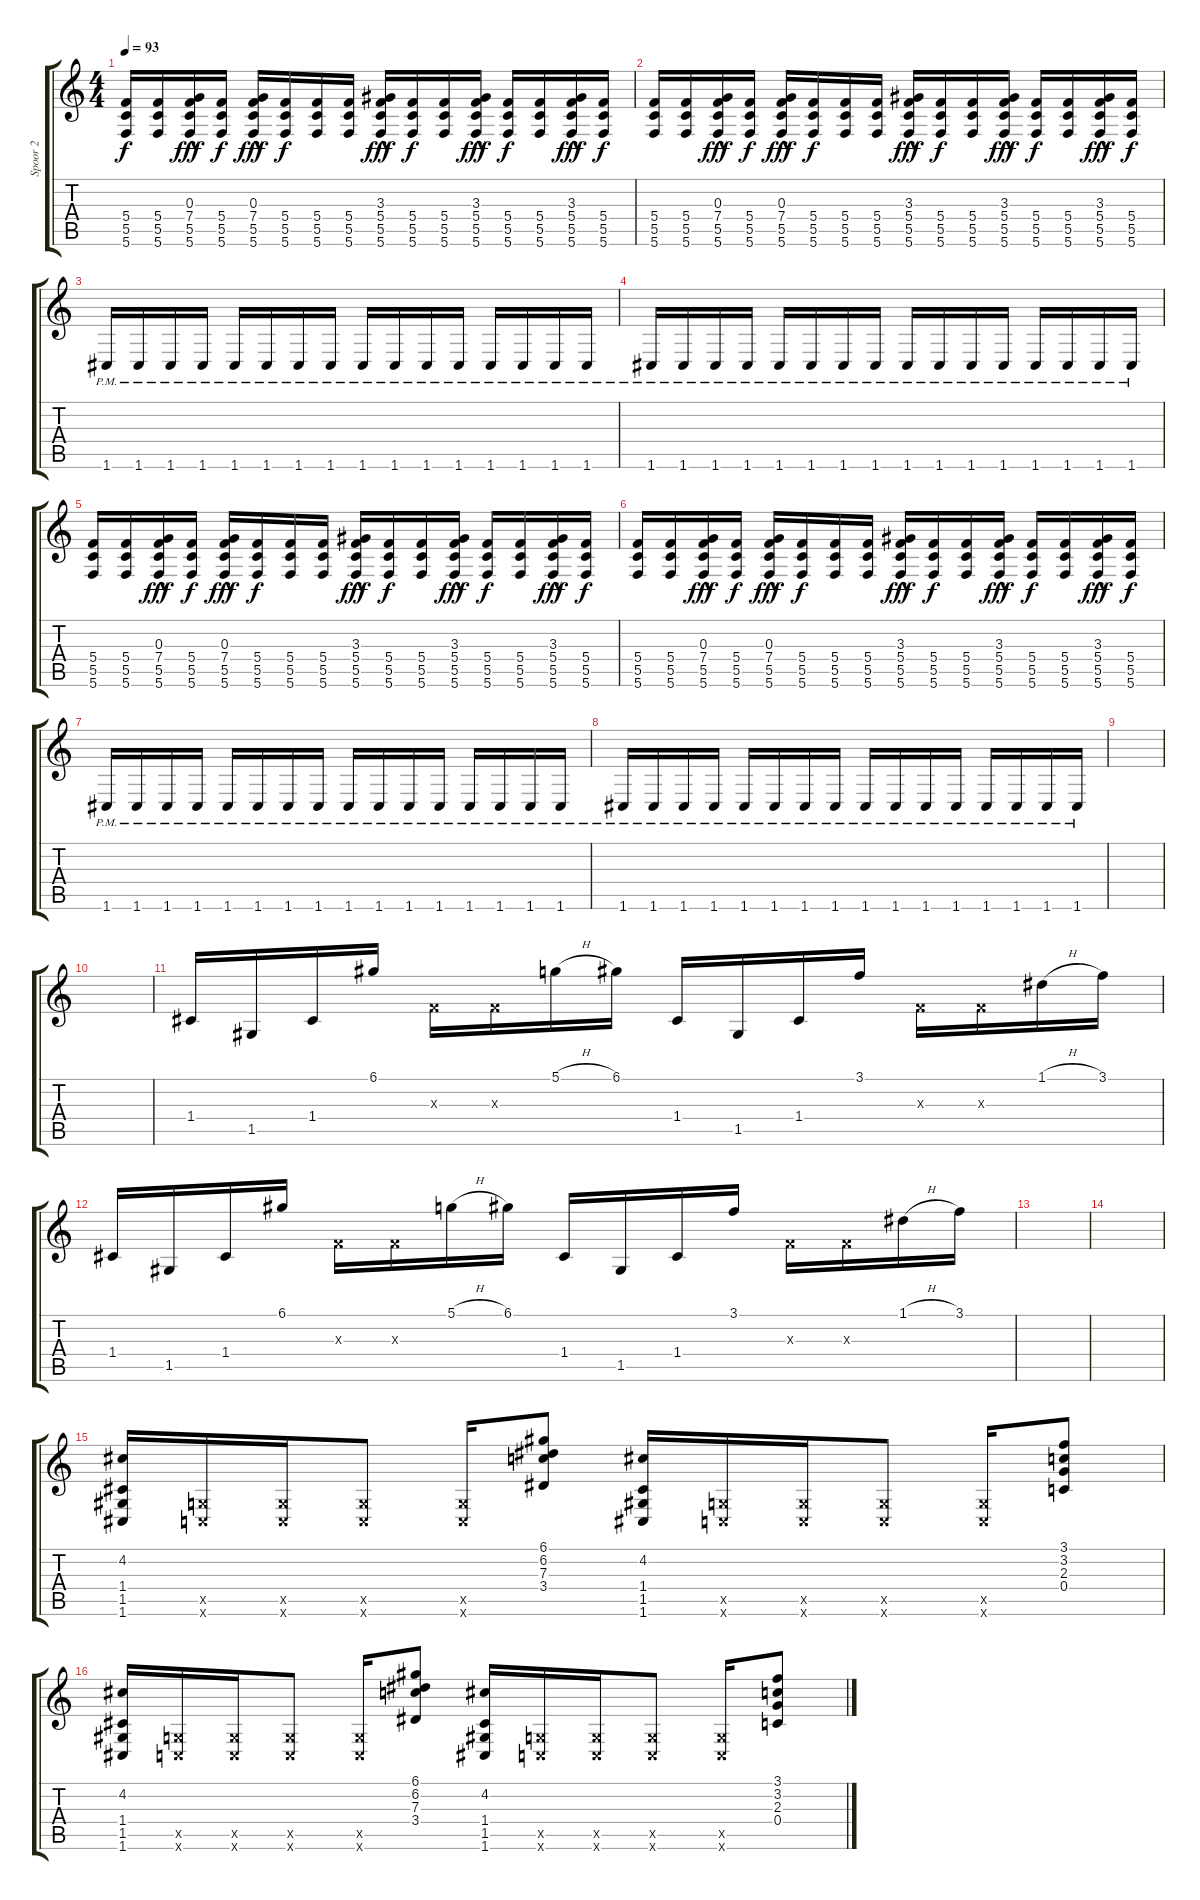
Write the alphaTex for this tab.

\track ("Spoor 2" "Spoor 2") {instrument distortionguitar}
\staff {score tabs}
\tuning (D4 A3 F3 C3 G2 C2) {hide}
\ts (4 4)
\tempo 93
\clef g2
\ks c
(5.4 5.5 5.6).16{dy f} (5.4 5.5 5.6).16 (0.3 7.4{hac} 5.5 5.6).16{dy fff} (5.4 5.5 5.6).16{dy f} (0.3 7.4{hac} 5.5 5.6).16{dy fff} (5.4 5.5 5.6).16{dy f} (5.4 5.5 5.6).16 (5.4 5.5 5.6).16 (3.3{hac} 5.4 5.5 5.6).16{dy fff} (5.4 5.5 5.6).16{dy f} (5.4 5.5 5.6).16 (3.3{hac} 5.4 5.5 5.6).16{dy fff} (5.4 5.5 5.6).16{dy f} (5.4 5.5 5.6).16 (3.3{hac} 5.4 5.5 5.6).16{dy fff} (5.4 5.5 5.6).16{dy f} |
(5.4 5.5 5.6).16 (5.4 5.5 5.6).16 (0.3 7.4{hac} 5.5 5.6).16{dy fff} (5.4 5.5 5.6).16{dy f} (0.3 7.4{hac} 5.5 5.6).16{dy fff} (5.4 5.5 5.6).16{dy f} (5.4 5.5 5.6).16 (5.4 5.5 5.6).16 (3.3{hac} 5.4 5.5 5.6).16{dy fff} (5.4 5.5 5.6).16{dy f} (5.4 5.5 5.6).16 (3.3{hac} 5.4 5.5 5.6).16{dy fff} (5.4 5.5 5.6).16{dy f} (5.4 5.5 5.6).16 (3.3{hac} 5.4 5.5 5.6).16{dy fff} (5.4 5.5 5.6).16{dy f} |
1.6{pm}.16 1.6{pm}.16 1.6{pm}.16 1.6{pm}.16 1.6{pm}.16 1.6{pm}.16 1.6{pm}.16 1.6{pm}.16 1.6{pm}.16 1.6{pm}.16 1.6{pm}.16 1.6{pm}.16 1.6{pm}.16 1.6{pm}.16 1.6{pm}.16 1.6{pm}.16 |
1.6{pm}.16 1.6{pm}.16 1.6{pm}.16 1.6{pm}.16 1.6{pm}.16 1.6{pm}.16 1.6{pm}.16 1.6{pm}.16 1.6{pm}.16 1.6{pm}.16 1.6{pm}.16 1.6{pm}.16 1.6{pm}.16 1.6{pm}.16 1.6{pm}.16 1.6{pm}.16 |
(5.4 5.5 5.6).16 (5.4 5.5 5.6).16 (0.3 7.4{hac} 5.5 5.6).16{dy fff} (5.4 5.5 5.6).16{dy f} (0.3 7.4{hac} 5.5 5.6).16{dy fff} (5.4 5.5 5.6).16{dy f} (5.4 5.5 5.6).16 (5.4 5.5 5.6).16 (3.3{hac} 5.4 5.5 5.6).16{dy fff} (5.4 5.5 5.6).16{dy f} (5.4 5.5 5.6).16 (3.3{hac} 5.4 5.5 5.6).16{dy fff} (5.4 5.5 5.6).16{dy f} (5.4 5.5 5.6).16 (3.3{hac} 5.4 5.5 5.6).16{dy fff} (5.4 5.5 5.6).16{dy f} |
(5.4 5.5 5.6).16 (5.4 5.5 5.6).16 (0.3 7.4{hac} 5.5 5.6).16{dy fff} (5.4 5.5 5.6).16{dy f} (0.3 7.4{hac} 5.5 5.6).16{dy fff} (5.4 5.5 5.6).16{dy f} (5.4 5.5 5.6).16 (5.4 5.5 5.6).16 (3.3{hac} 5.4 5.5 5.6).16{dy fff} (5.4 5.5 5.6).16{dy f} (5.4 5.5 5.6).16 (3.3{hac} 5.4 5.5 5.6).16{dy fff} (5.4 5.5 5.6).16{dy f} (5.4 5.5 5.6).16 (3.3{hac} 5.4 5.5 5.6).16{dy fff} (5.4 5.5 5.6).16{dy f} |
1.6{pm}.16 1.6{pm}.16 1.6{pm}.16 1.6{pm}.16 1.6{pm}.16 1.6{pm}.16 1.6{pm}.16 1.6{pm}.16 1.6{pm}.16 1.6{pm}.16 1.6{pm}.16 1.6{pm}.16 1.6{pm}.16 1.6{pm}.16 1.6{pm}.16 1.6{pm}.16 |
1.6{pm}.16 1.6{pm}.16 1.6{pm}.16 1.6{pm}.16 1.6{pm}.16 1.6{pm}.16 1.6{pm}.16 1.6{pm}.16 1.6{pm}.16 1.6{pm}.16 1.6{pm}.16 1.6{pm}.16 1.6{pm}.16 1.6{pm}.16 1.6{pm}.16 1.6{pm}.16 |
|
|
1.4.16 1.5.16 1.4.16 6.1.16 0.3{x}.16 0.3{x}.16 5.1{h}.16 6.1.16 1.4.16 1.5.16 1.4.16 3.1.16 0.3{x}.16 0.3{x}.16 1.1{h}.16 3.1.16 |
1.4.16 1.5.16 1.4.16 6.1.16 0.3{x}.16 0.3{x}.16 5.1{h}.16 6.1.16 1.4.16 1.5.16 1.4.16 3.1.16 0.3{x}.16 0.3{x}.16 1.1{h}.16 3.1.16 |
|
|
(4.2 1.4 1.5 1.6).16 (0.5{x} 0.6{x}).16 (0.5{x} 0.6{x}).16 (0.5{x} 0.6{x}).8 (0.5{x} 0.6{x}).16 (6.1 6.2 7.3 3.4).8 (4.2 1.4 1.5 1.6).16 (0.5{x} 0.6{x}).16 (0.5{x} 0.6{x}).16 (0.5{x} 0.6{x}).8 (0.5{x} 0.6{x}).16 (3.1 3.2 2.3 0.4).8 |
(4.2 1.4 1.5 1.6).16 (0.5{x} 0.6{x}).16 (0.5{x} 0.6{x}).16 (0.5{x} 0.6{x}).8 (0.5{x} 0.6{x}).16 (6.1 6.2 7.3 3.4).8 (4.2 1.4 1.5 1.6).16 (0.5{x} 0.6{x}).16 (0.5{x} 0.6{x}).16 (0.5{x} 0.6{x}).8 (0.5{x} 0.6{x}).16 (3.1 3.2 2.3 0.4).8
